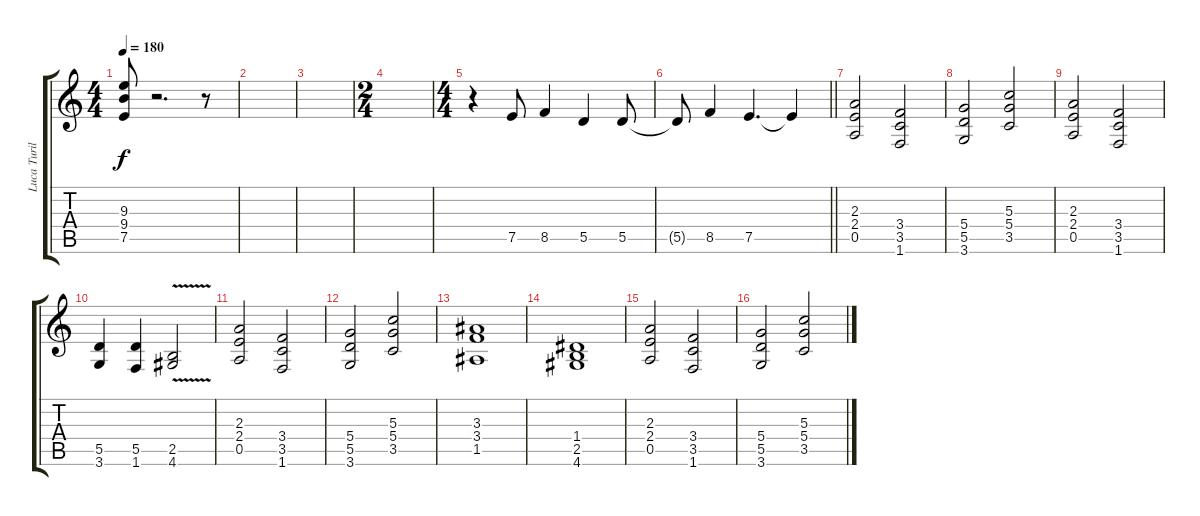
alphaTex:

\track ("Luca Turilli And Dominique Leurquin" "Luca Turil") {instrument distortionguitar}
\staff {score tabs}
\tuning (E4 B3 G3 D3 A2 E2) {hide}
\ts (4 4)
\tempo 180
\clef g2
\ks c
(9.3 9.4 7.5).8{dy f} r.2{d} r.8 |
|
|
\ts (2 4)
|
\ts (4 4)
r.4 7.5.8 8.5.4 5.5.4 5.5.8 |
\barLineRight lightlight
5.5{t}.8 8.5.4 7.5.4{d} 7.5{t}.4 |
(2.3 2.4 0.5).2 (3.4 3.5 1.6).2 |
(5.4 5.5 3.6).2 (5.3 5.4 3.5).2 |
(2.3 2.4 0.5).2 (3.4 3.5 1.6).2 |
(5.5 3.6).4 (5.5 1.6).4 (2.5{v} 4.6{v}).2 |
(2.3 2.4 0.5).2 (3.4 3.5 1.6).2 |
(5.4 5.5 3.6).2 (5.3 5.4 3.5).2 |
(3.3 3.4 1.5).1 |
(1.4 2.5 4.6).1 |
(2.3 2.4 0.5).2 (3.4 3.5 1.6).2 |
(5.4 5.5 3.6).2 (5.3 5.4 3.5).2
